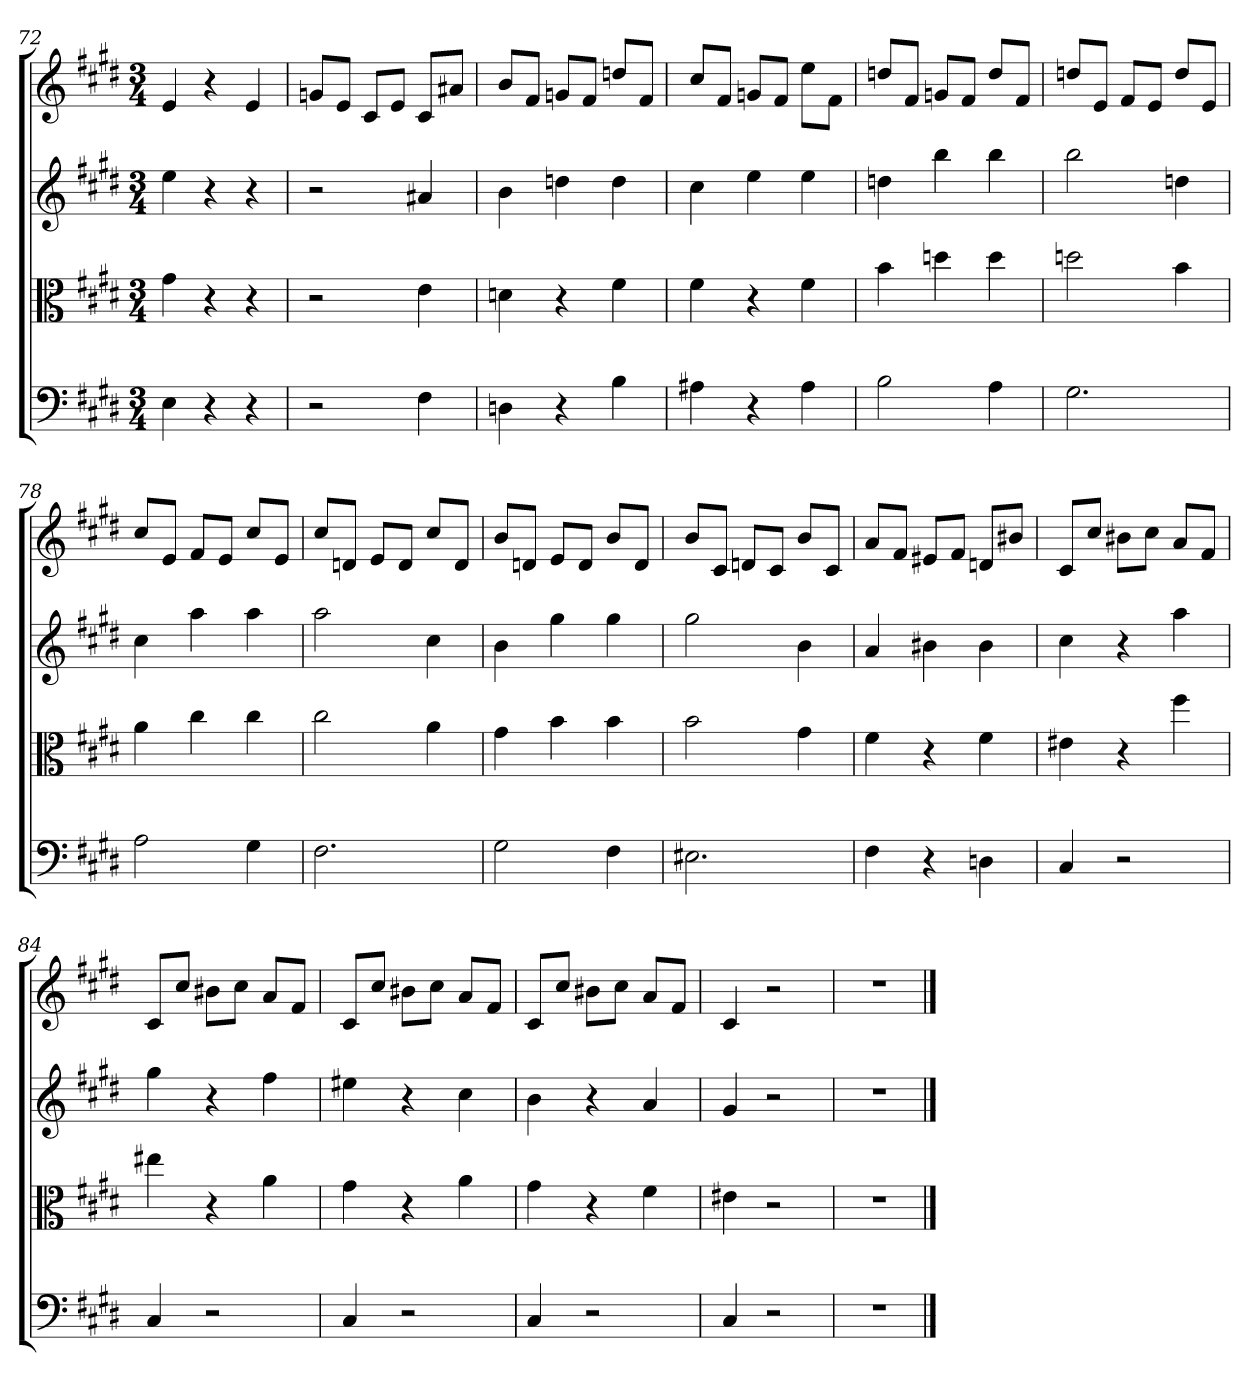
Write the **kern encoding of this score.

**kern	**kern	**kern	**kern
*part4	*part3	*part2	*part1
*staff4	*staff3	*staff2	*staff1
*clefF4	*clefC3	*clefG2	*clefG2
*k[f#c#g#d#]	*k[f#c#g#d#]	*k[f#c#g#d#]	*k[f#c#g#d#]
*c#:	*c#:	*c#:	*c#:
*M3/4	*M3/4	*M3/4	*M3/4
=72	=72	=72	=72
4E	4g#	4ee	4e
4r	4r	4r	4r
4r	4r	4r	4e
=73	=73	=73	=73
2r	2r	2r	8gn/L
.	.	.	8e/J
.	.	.	8c#/L
.	.	.	8e/J
4F#	4e	4a#X	8c#/L
.	.	.	8a#X/J
=74	=74	=74	=74
4Dn	4dn	4b	8b/L
.	.	.	8f#/J
4r	4r	4ddn	8gn/L
.	.	.	8f#/J
4B	4f#	4dd	8ddn/L
.	.	.	8f#/J
=75	=75	=75	=75
4A#X	4f#	4cc#	8cc#/L
.	.	.	8f#/J
4r	4r	4ee	8gn/L
.	.	.	8f#/J
4A#	4f#	4ee	8ee\L
.	.	.	8f#\J
=76	=76	=76	=76
2B	4b	4ddn	8ddn/L
.	.	.	8f#/J
.	4ddn	4bb	8gn/L
.	.	.	8f#/J
4A	4dd	4bb	8dd/L
.	.	.	8f#/J
=77	=77	=77	=77
2.G#	2ddn	2bb	8ddn/L
.	.	.	8e/J
.	.	.	8f#/L
.	.	.	8e/J
.	4b	4ddn	8dd/L
.	.	.	8e/J
=78	=78	=78	=78
2A	4a	4cc#	8cc#/L
.	.	.	8e/J
.	4cc#	4aa	8f#/L
.	.	.	8e/J
4G#	4cc#	4aa	8cc#/L
.	.	.	8e/J
=79	=79	=79	=79
2.F#	2cc#	2aa	8cc#/L
.	.	.	8dn/J
.	.	.	8e/L
.	.	.	8d/J
.	4a	4cc#	8cc#/L
.	.	.	8d/J
=80	=80	=80	=80
2G#	4g#	4b	8b/L
.	.	.	8dn/J
.	4b	4gg#	8e/L
.	.	.	8d/J
4F#	4b	4gg#	8b/L
.	.	.	8d/J
=81	=81	=81	=81
2.E#X	2b	2gg#	8b/L
.	.	.	8c#/J
.	.	.	8dn/L
.	.	.	8c#/J
.	4g#	4b	8b/L
.	.	.	8c#/J
=82	=82	=82	=82
4F#	4f#	4a	8a/L
.	.	.	8f#/J
4r	4r	4b#X	8e#X/L
.	.	.	8f#/J
4Dn	4f#	4b#	8dn/L
.	.	.	8b#X/J
=83	=83	=83	=83
4C#	4e#X	4cc#	8c#/L
.	.	.	8cc#/J
2r	4r	4r	8b#X\L
.	.	.	8cc#\J
.	4ff#	4aa	8a/L
.	.	.	8f#/J
=84	=84	=84	=84
4C#	4ee#X	4gg#	8c#/L
.	.	.	8cc#/J
2r	4r	4r	8b#X\L
.	.	.	8cc#\J
.	4a	4ff#	8a/L
.	.	.	8f#/J
=85	=85	=85	=85
4C#	4g#	4ee#X	8c#/L
.	.	.	8cc#/J
2r	4r	4r	8b#X\L
.	.	.	8cc#\J
.	4a	4cc#	8a/L
.	.	.	8f#/J
=86	=86	=86	=86
4C#	4g#	4b	8c#/L
.	.	.	8cc#/J
2r	4r	4r	8b#X\L
.	.	.	8cc#\J
.	4f#	4a	8a/L
.	.	.	8f#/J
=87	=87	=87	=87
4C#	4e#X	4g#	4c#
2r	2r	2r	2r
=88	=88	=88	=88
2.r	2.r	2.r	2.r
==	==	==	==
*-	*-	*-	*-
